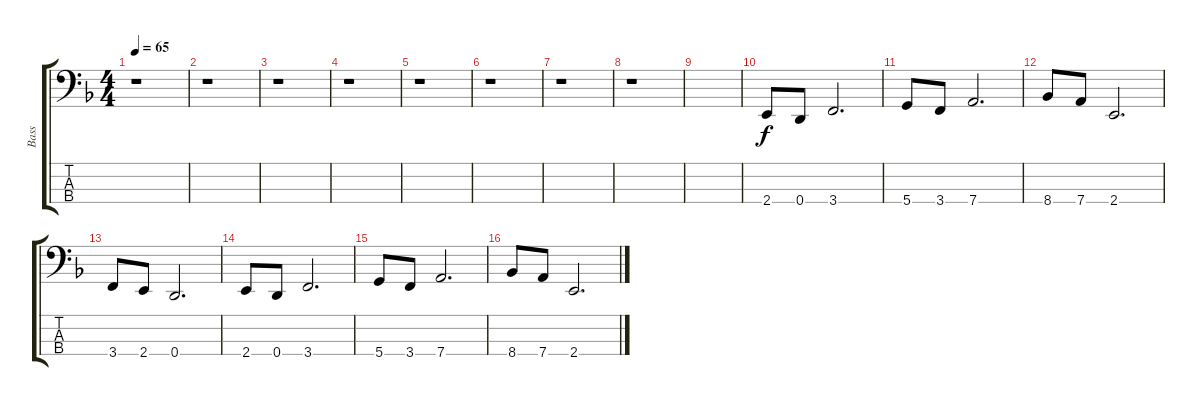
\track ("Bass" "Bass") {instrument electricbassfinger}
\staff {score tabs}
\tuning (G2 D2 A1 D1) {hide}
\ts (4 4)
\tempo 65
\clef f4
\ks f
r.1{dy f} |
r.1 |
r.1 |
r.1 |
r.1 |
r.1 |
r.1 |
r.1 |
|
2.4.8 0.4.8 3.4.2{d} |
5.4.8 3.4.8 7.4.2{d} |
8.4.8 7.4.8 2.4.2{d} |
3.4.8 2.4.8 0.4.2{d} |
2.4.8 0.4.8 3.4.2{d} |
5.4.8 3.4.8 7.4.2{d} |
8.4.8 7.4.8 2.4.2{d}
